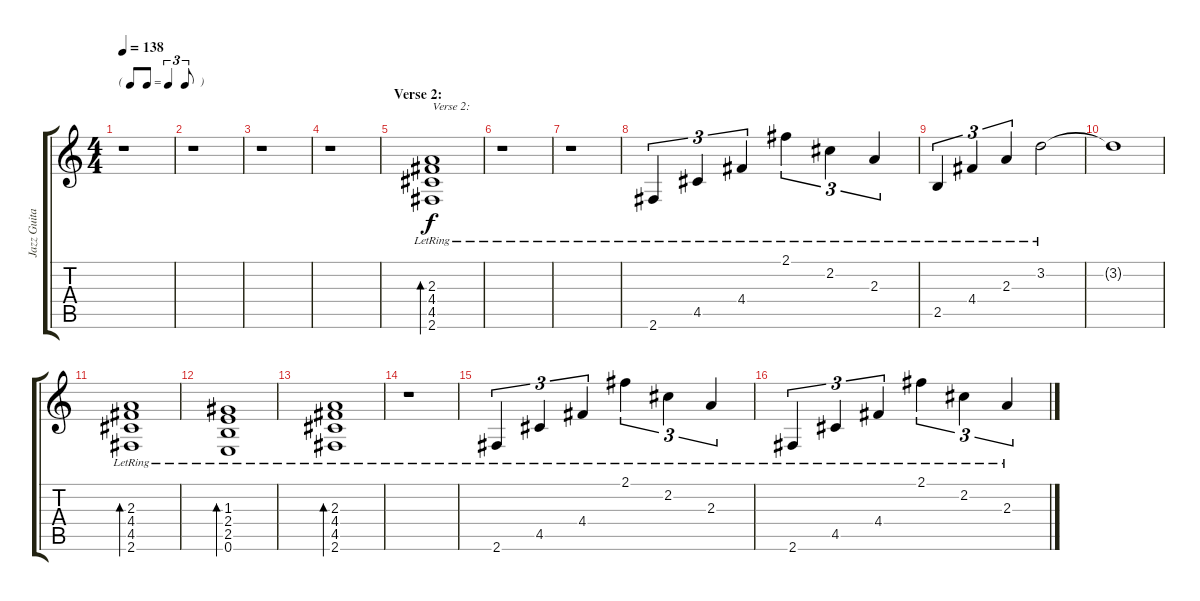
\track ("Jazz Guitar" "Jazz Guita") {instrument electricguitarjazz}
\staff {score tabs}
\tuning (E4 B3 G3 D3 A2 E2) {hide}
\ts (4 4)
\tf triplet8th
\tempo 138
\clef g2
\ks c
r.1{dy f} |
r.1 |
r.1 |
r.1 |
\section ("" "Verse 2:")
(2.3{lr} 4.4{lr} 4.5{lr} 2.6{lr}).1{bd 480 txt "Verse 2:"} |
r.1 |
r.1 |
2.6{lr}.4{tu (3 2)} 4.5{lr}.4{tu (3 2)} 4.4{lr}.4{tu (3 2)} 2.1{lr}.4{tu (3 2)} 2.2{lr}.4{tu (3 2)} 2.3{lr}.4{tu (3 2)} |
2.5{lr}.4{tu (3 2)} 4.4{lr}.4{tu (3 2)} 2.3{lr}.4{tu (3 2)} 3.2{lr}.2 |
3.2{t}.1 |
(2.3{lr} 4.4{lr} 4.5{lr} 2.6{lr}).1{bd 480} |
(1.3{lr} 2.4{lr} 2.5{lr} 0.6{lr}).1{bd 480} |
(2.3{lr} 4.4{lr} 4.5{lr} 2.6{lr}).1{bd 480} |
r.1 |
2.6{lr}.4{tu (3 2)} 4.5{lr}.4{tu (3 2)} 4.4{lr}.4{tu (3 2)} 2.1{lr}.4{tu (3 2)} 2.2{lr}.4{tu (3 2)} 2.3{lr}.4{tu (3 2)} |
2.6{lr}.4{tu (3 2)} 4.5{lr}.4{tu (3 2)} 4.4{lr}.4{tu (3 2)} 2.1{lr}.4{tu (3 2)} 2.2{lr}.4{tu (3 2)} 2.3{lr}.4{tu (3 2)}
